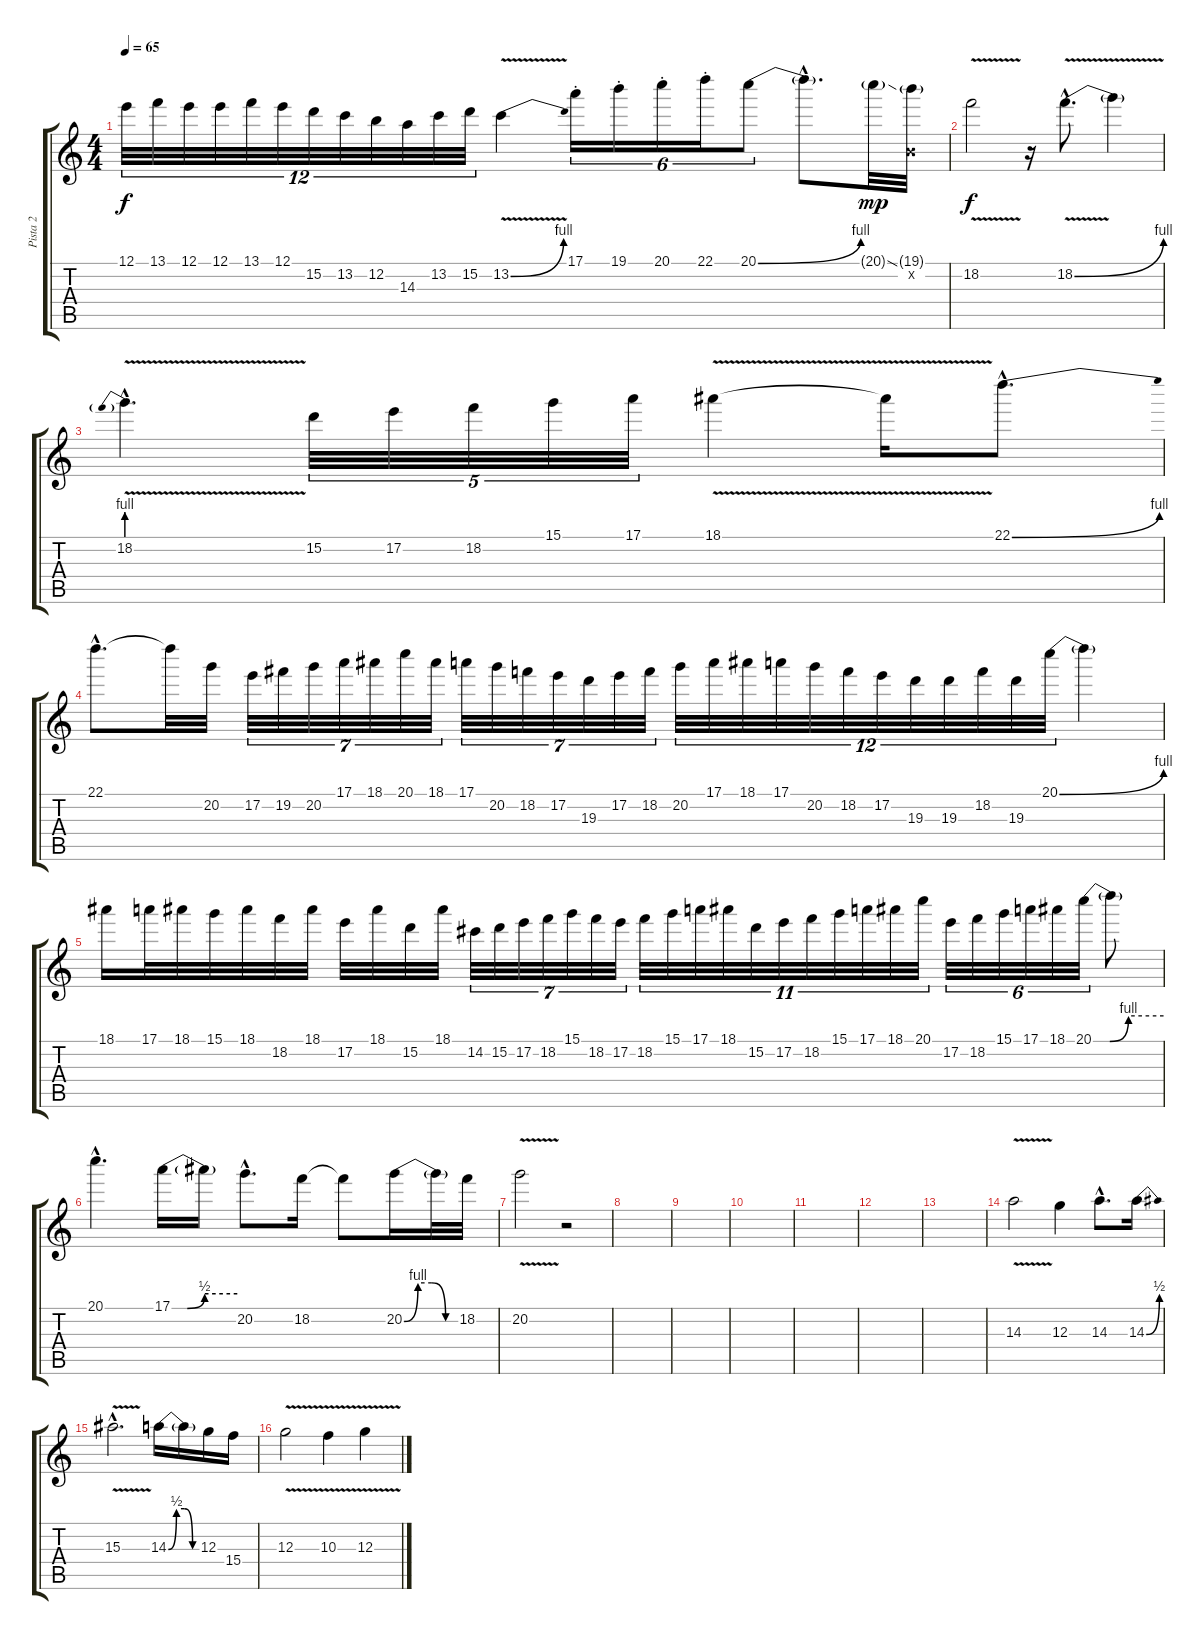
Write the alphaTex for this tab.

\track ("Pista 2" "Pista 2") {instrument overdrivenguitar}
\staff {score tabs}
\tuning (E4 B3 G3 D3 A2 E2) {hide}
\ts (4 4)
\tempo 65
\clef g2
\ks c
12.1.32{tu (12 8) dy f} 13.1.32{tu (12 8)} 12.1.32{tu (12 8)} 12.1.32{tu (12 8)} 13.1.32{tu (12 8)} 12.1.32{tu (12 8)} 15.2.32{tu (12 8)} 13.2.32{tu (12 8)} 12.2.32{tu (12 8)} 14.3.32{tu (12 8)} 13.2.32{tu (12 8)} 15.2.32{tu (12 8)} 13.2{be (bend 0 0 60 4) v}.4 17.1{st}.16{tu (6 4)} 19.1{st}.16{tu (6 4)} 20.1{st}.16{tu (6 4)} 22.1{st}.16{tu (6 4)} 20.1{be (bend 0 0 60 4)}.8{tu (6 4)} 20.1{hac t}.8{d} 20.1{ss g}.32{dy mp} (19.1{g} 0.2{x}).32 |
18.2{v}.2{dy f} r.16 18.2{be (bend 0 0 60 4) v hac}.8{d} 18.2{t}.4 |
18.2{be (prebend 0 4 60 4) v hac}.4{d} 15.2.32{tu (5 4)} 17.2.32{tu (5 4)} 18.2.32{tu (5 4)} 15.1.32{tu (5 4)} 17.1.32{tu (5 4)} 18.1{v}.4 18.1{t}.16 22.1{be (bend 0 0 60 4) hac}.8{d} |
22.1{hac}.8{d} 22.1{t}.32 20.2.32 17.2.32{tu (7 4)} 19.2.32{tu (7 4)} 20.2.32{tu (7 4)} 17.1.32{tu (7 4)} 18.1.32{tu (7 4)} 20.1.32{tu (7 4)} 18.1.32{tu (7 4)} 17.1.32{tu (7 4)} 20.2.32{tu (7 4)} 18.2.32{tu (7 4)} 17.2.32{tu (7 4)} 19.3.32{tu (7 4)} 17.2.32{tu (7 4)} 18.2.32{tu (7 4)} 20.2.32{tu (12 8)} 17.1.32{tu (12 8)} 18.1.32{tu (12 8)} 17.1.32{tu (12 8)} 20.2.32{tu (12 8)} 18.2.32{tu (12 8)} 17.2.32{tu (12 8)} 19.3.32{tu (12 8)} 19.3.32{tu (12 8)} 18.2.32{tu (12 8)} 19.3.32{tu (12 8)} 20.1{be (bend 0 0 60 4)}.32{tu (12 8)} 20.1{t}.4 |
18.1.16 17.1.32 18.1.32 15.1.32 18.1.32 18.2.32 18.1.32 17.2.32 18.1.32 15.2.32 18.1.32 14.2.32{tu (7 4)} 15.2.32{tu (7 4)} 17.2.32{tu (7 4)} 18.2.32{tu (7 4)} 15.1.32{tu (7 4)} 18.2.32{tu (7 4)} 17.2.32{tu (7 4)} 18.2.32{tu (11 8)} 15.1.32{tu (11 8)} 17.1.32{tu (11 8)} 18.1.32{tu (11 8)} 15.2.32{tu (11 8)} 17.2.32{tu (11 8)} 18.2.32{tu (11 8)} 15.1.32{tu (11 8)} 17.1.32{tu (11 8)} 18.1.32{tu (11 8)} 20.1.32{tu (11 8)} 17.2.32{tu (6 4)} 18.2.32{tu (6 4)} 15.1.32{tu (6 4)} 17.1.32{tu (6 4)} 18.1.32{tu (6 4)} 20.1{be (custom 0 0 14 0 30 4 60 4)}.32{tu (6 4)} 20.1{t}.8 |
20.1{hac}.4{d} 17.1{be (custom 0 0 14 0 30 2 60 2)}.16 17.1{t}.16 20.2{hac}.8{d} 18.2.16 18.2{t}.8 20.2{be (custom 0 0 15 4 30 4 45 0 60 0)}.16 20.2{t}.32 18.2.32 |
20.2{v}.2 r.2 |
|
|
|
|
|
|
14.3{v}.2 12.3.4 14.3{hac}.8{d} 14.3{be (bend 0 0 60 2)}.16 |
15.3{v hac}.2{d} 14.3{be (custom 0 0 15 2 30 2 45 0 60 0)}.16 14.3{t}.16 12.3.16 15.4.16 |
12.3{v}.2 10.3{v}.4 12.3{v}.4
